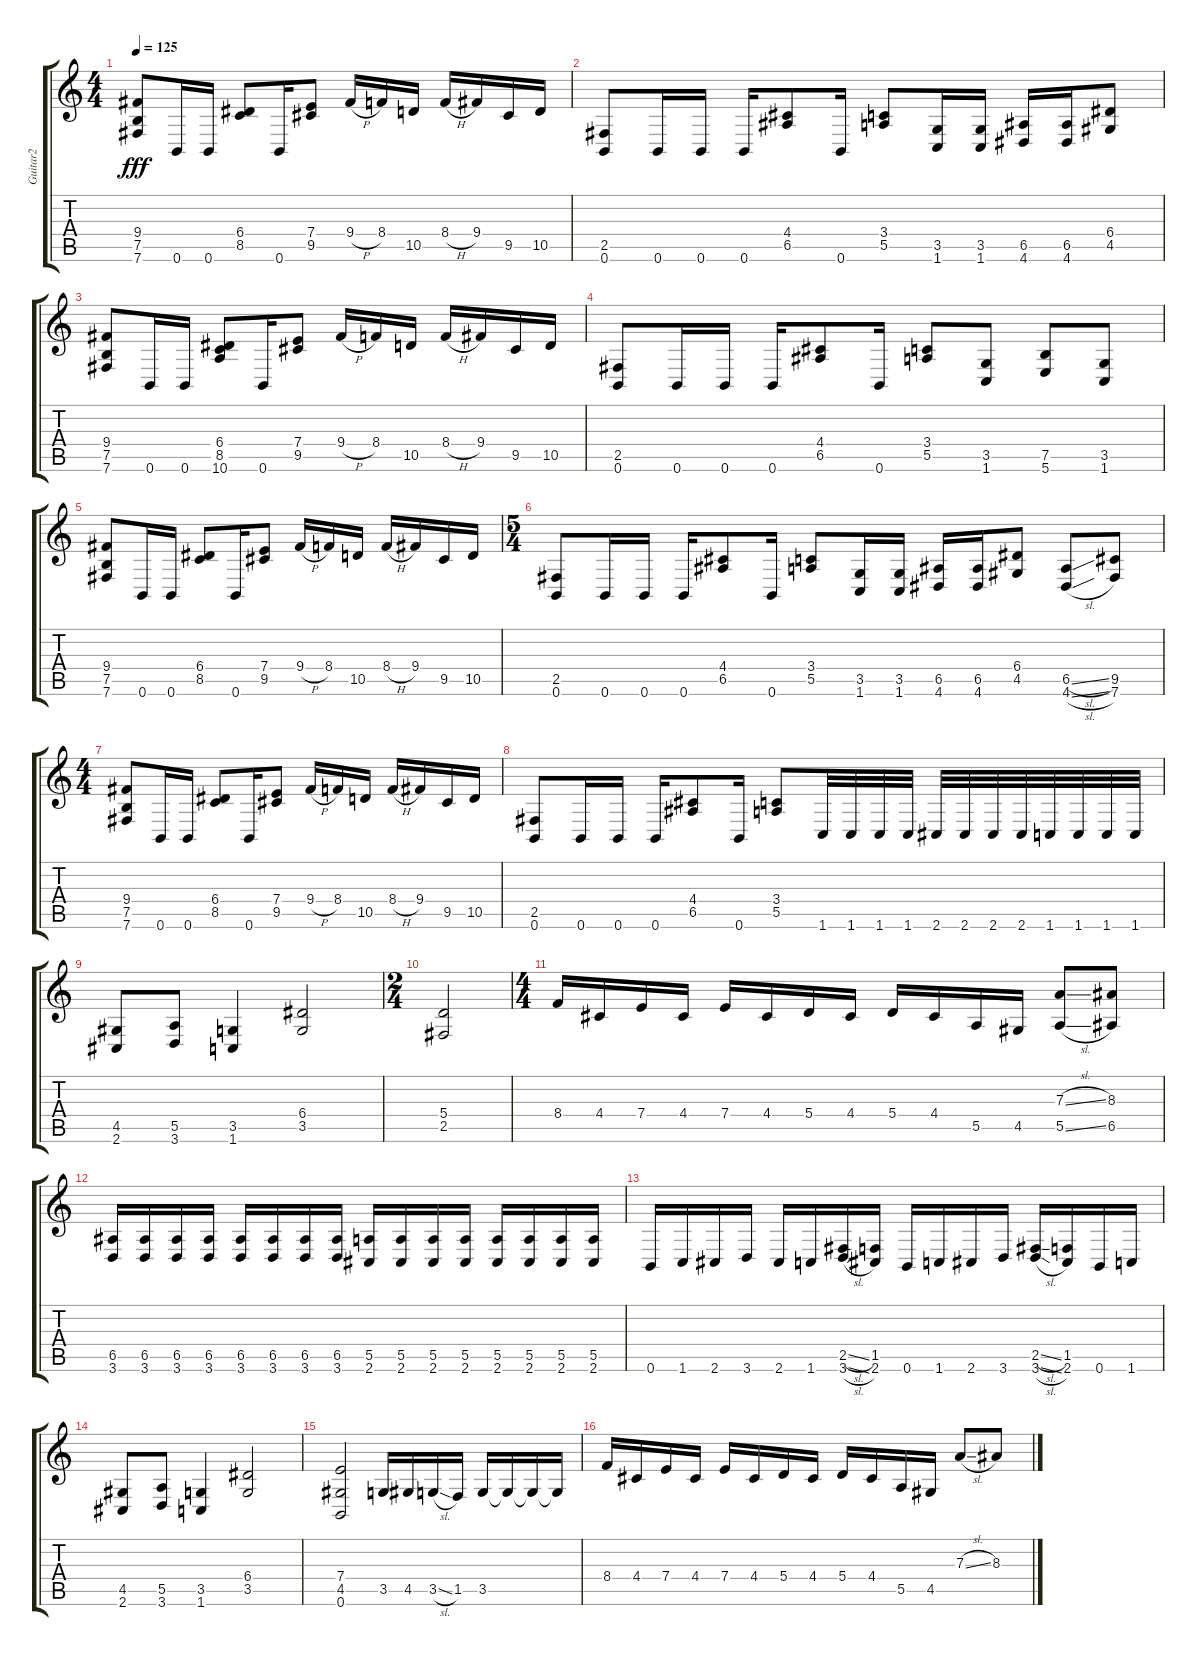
\track ("Guitar2" "Guitar2") {instrument distortionguitar}
\staff {score tabs}
\tuning (B3 Gb3 D3 A2 E2 B1) {hide}
\ts (4 4)
\tempo 125
\clef g2
\ks c
(9.4 7.5 7.6).8{dy fff volume 16 instrument distortionguitar} 0.6.16 0.6.16 (6.4 8.5).8 0.6.16 (7.4 9.5).8 9.4{h}.16 8.4.16 10.5.16 8.4{h}.16 9.4.16 9.5.16 10.5.16 |
(2.5 0.6).8 0.6.16 0.6.16 0.6.16 (4.4 6.5).8 0.6.16 (3.4 5.5).8 (3.5 1.6).16 (3.5 1.6).16 (6.5 4.6).16 (6.5 4.6).16 (6.4 4.5).8 |
(9.4 7.5 7.6).8 0.6.16 0.6.16 (6.4 8.5 10.6).8 0.6.16 (7.4 9.5).8 9.4{h}.16 8.4.16 10.5.16 8.4{h}.16 9.4.16 9.5.16 10.5.16 |
(2.5 0.6).8 0.6.16 0.6.16 0.6.16 (4.4 6.5).8 0.6.16 (3.4 5.5).8 (3.5 1.6).8 (7.5 5.6).8 (3.5 1.6).8 |
(9.4 7.5 7.6).8 0.6.16 0.6.16 (6.4 8.5).8 0.6.16 (7.4 9.5).8 9.4{h}.16 8.4.16 10.5.16 8.4{h}.16 9.4.16 9.5.16 10.5.16 |
\ts (5 4)
(2.5 0.6).8 0.6.16 0.6.16 0.6.16 (4.4 6.5).8 0.6.16 (3.4 5.5).8 (3.5 1.6).16 (3.5 1.6).16 (6.5 4.6).16 (6.5 4.6).16 (6.4 4.5).8 (6.5{sl} 4.6{sl}).8 (9.5 7.6).8 |
\ts (4 4)
(9.4 7.5 7.6).8 0.6.16 0.6.16 (6.4 8.5).8 0.6.16 (7.4 9.5).8 9.4{h}.16 8.4.16 10.5.16 8.4{h}.16 9.4.16 9.5.16 10.5.16 |
(2.5 0.6).8 0.6.16 0.6.16 0.6.16 (4.4 6.5).8 0.6.16 (3.4 5.5).8 1.6.32 1.6.32 1.6.32 1.6.32 2.6.32 2.6.32 2.6.32 2.6.32 1.6.32 1.6.32 1.6.32 1.6.32 |
(4.5 2.6).8 (5.5 3.6).8 (3.5 1.6).4 (6.4 3.5).2 |
\ts (2 4)
(5.4 2.5).2 |
\ts (4 4)
8.4.16 4.4.16 7.4.16 4.4.16 7.4.16 4.4.16 5.4.16 4.4.16 5.4.16 4.4.16 5.5.16 4.5.16 (7.3{sl} 5.5{sl}).8 (8.3 6.5).8 |
(6.5 3.6).16 (6.5 3.6).16 (6.5 3.6).16 (6.5 3.6).16 (6.5 3.6).16 (6.5 3.6).16 (6.5 3.6).16 (6.5 3.6).16 (5.5 2.6).16 (5.5 2.6).16 (5.5 2.6).16 (5.5 2.6).16 (5.5 2.6).16 (5.5 2.6).16 (5.5 2.6).16 (5.5 2.6).16 |
0.6.16 1.6.16 2.6.16 3.6.16 2.6.16 1.6.16 (2.5{sl} 3.6{sl}).16 (1.5 2.6).16 0.6.16 1.6.16 2.6.16 3.6.16 (2.5{sl} 3.6{sl}).16 (1.5 2.6).16 0.6.16 1.6.16 |
(4.5 2.6).8 (5.5 3.6).8 (3.5 1.6).4 (6.4 3.5).2 |
(7.4 4.5 0.6).2 3.5.16 4.5.16 3.5{sl}.16 1.5.16 3.5.16 3.5{t}.16 3.5{t}.16 3.5{t}.16 |
8.4.16 4.4.16 7.4.16 4.4.16 7.4.16 4.4.16 5.4.16 4.4.16 5.4.16 4.4.16 5.5.16 4.5.16 7.3{sl}.8 8.3.8
